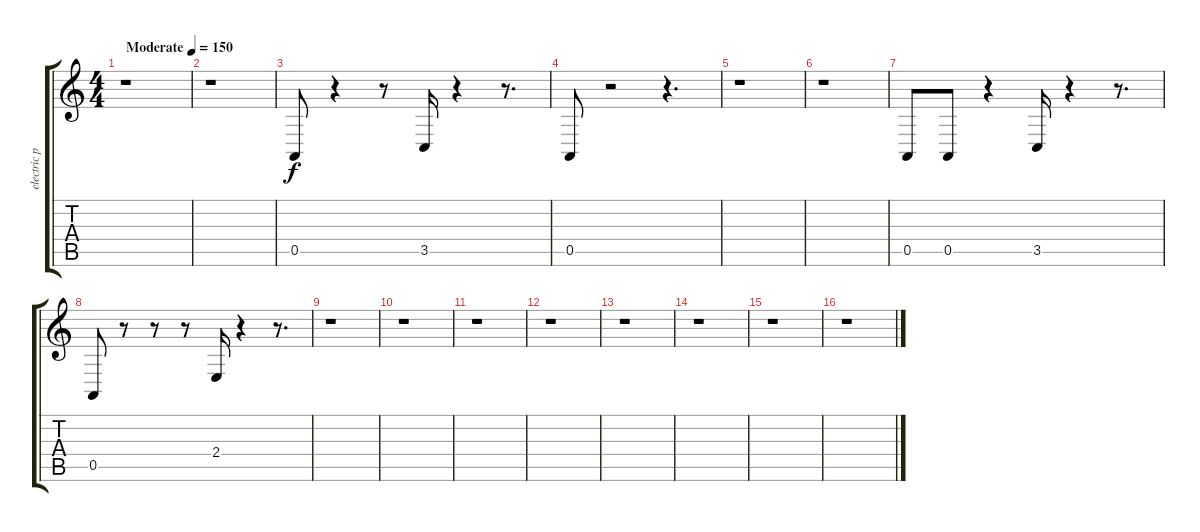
\track ("electric piano" "electric p") {instrument electricpiano2}
\staff {score tabs}
\tuning (E4 B3 G3 D3 A2 E2) {hide}
\ts (4 4)
\tempo (150 "Moderate")
\clef g2
\ks c
r.1{dy f instrument electricpiano2} |
r.1 |
0.5.8 r.4 r.8 3.5.16 r.4 r.8{d} |
0.5.8 r.2 r.4{d} |
r.1 |
r.1 |
0.5.8 0.5.8 r.4 3.5.16 r.4 r.8{d} |
0.5.8 r.8 r.8 r.8 2.4.16 r.4 r.8{d} |
r.1 |
r.1 |
r.1 |
r.1 |
r.1 |
r.1 |
r.1 |
r.1
